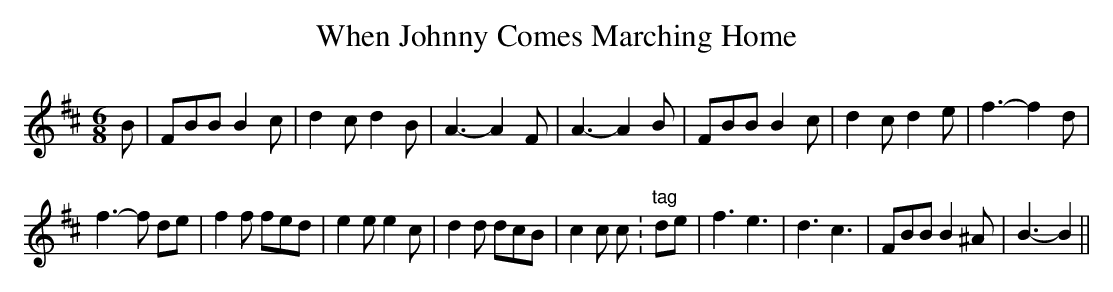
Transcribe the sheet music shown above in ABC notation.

X:1
T:When Johnny Comes Marching Home
M:6/8
L:1/8
K:Bm
B|FBB B2c|d2c d2B|A3-A2F|A3-A2B|FBB B2c|d2c d2e|f3-f2d|
f3-f de|f2f fed|e2e e2c|d2d dcB|c2c c :"tag"de|f3 e3|d3 c3|FBB B2^A|B3-B2||
